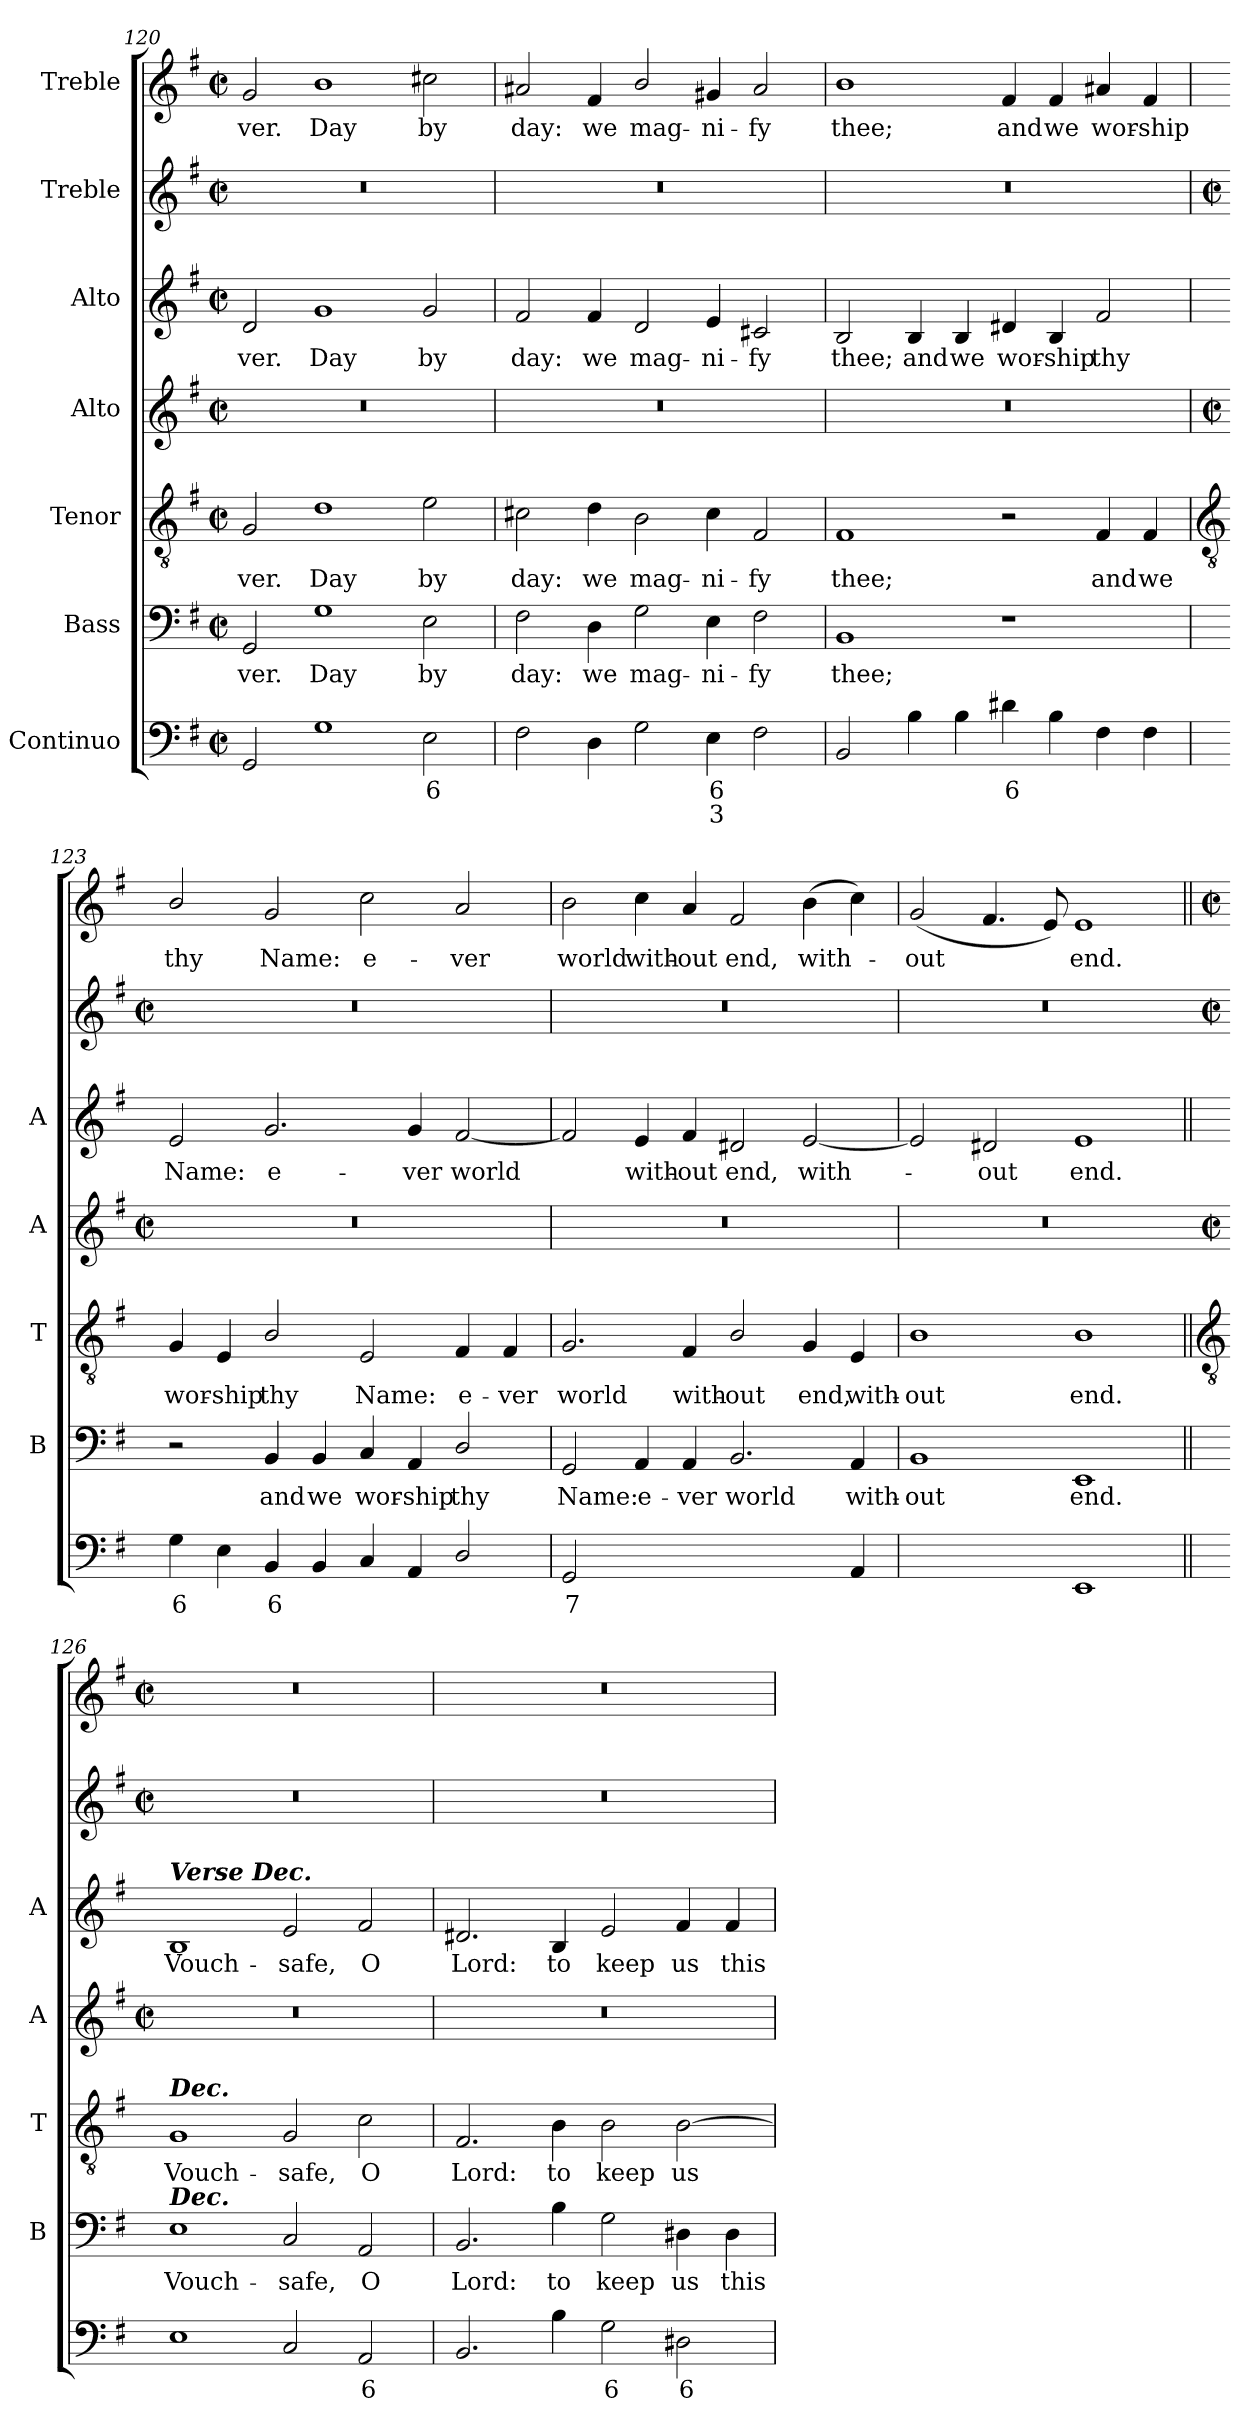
**kern	**text	**text	**kern	**text	**kern	**text	**kern	**kern	**text	**kern	**kern	**text
*part7	*part7	*part7	*part6	*part6	*part5	*part5	*part4	*part3	*part3	*part2	*part1	*part1
*staff7	*staff7	*staff7	*staff6	*staff6	*staff5	*staff5	*staff4	*staff3	*staff3	*staff2	*staff1	*staff1
*I"Continuo	*	*	*I"Bass	*	*I"Tenor	*	*I"Alto	*I"Alto	*	*I"Treble	*I"Treble	*
*	*	*	*I'B	*	*I'T	*	*I'A	*I'A	*	*	*	*
*clefF4	*	*	*clefF4	*	*clefGv2	*	*clefG2	*clefG2	*	*clefG2	*clefG2	*
*k[f#]	*	*	*k[f#]	*	*k[f#]	*	*k[f#]	*k[f#]	*	*k[f#]	*k[f#]	*
*G:	*	*	*G:	*	*G:	*	*G:	*G:	*	*G:	*G:	*
*M4/2	*	*	*M4/2	*	*M4/2	*	*M4/2	*M4/2	*	*M4/2	*M4/2	*
*met(c|)	*	*	*met(c|)	*	*met(c|)	*	*met(c|)	*met(c|)	*	*met(c|)	*met(c|)	*
=120	=120	=120	=120	=120	=120	=120	=120	=120	=120	=120	=120	=120
!	!	!	!	!LO:LY:b	!	!LO:LY:b	!	!	!LO:LY:b	!	!	!LO:LY:b
2GG	.	.	2GG	-ver.	2G	ver.	0r	2d	-ver.	0r	2g	ver.
!	!	!	!	!LO:LY:b	!	!LO:LY:b	!	!	!LO:LY:b	!	!	!LO:LY:b
1G	.	.	1G	Day	1d	Day	.	1g	Day	.	1b	Day
!	!LO:LY:b	!	!	!LO:LY:b	!	!LO:LY:b	!	!	!LO:LY:b	!	!	!LO:LY:b
2E	6	.	2E	by	2e	by	.	2g	by	.	2cc#X	by
=121	=121	=121	=121	=121	=121	=121	=121	=121	=121	=121	=121	=121
!	!	!	!	!LO:LY:b	!	!LO:LY:b	!	!	!LO:LY:b	!	!	!LO:LY:b
2F#	.	.	2F#	day:	2c#X	day:	0r	2f#	day:	0r	2a#X	day:
!	!	!	!	!LO:LY:b	!	!LO:LY:b	!	!	!LO:LY:b	!	!	!LO:LY:b
4D	.	.	4D	we	4d	we	.	4f#	we	.	4f#	we
!	!	!	!	!LO:LY:b	!	!LO:LY:b	!	!	!LO:LY:b	!	!	!LO:LY:b
2G	.	.	2G	mag-	2B	mag-	.	2d	mag-	.	2b/	mag-
!	!LO:LY:b	!LO:LY:b	!	!LO:LY:b	!	!LO:LY:b	!	!	!LO:LY:b	!	!	!LO:LY:b
4E	6	3	4E	-ni-	4c#	-ni-	.	4e	-ni-	.	4g#X	-ni-
!	!	!	!	!LO:LY:b	!	!LO:LY:b	!	!	!LO:LY:b	!	!	!LO:LY:b
2F#	.	.	2F#	-fy	2F#	-fy	.	2c#X	-fy	.	2a#	-fy
=122	=122	=122	=122	=122	=122	=122	=122	=122	=122	=122	=122	=122
!	!	!	!	!LO:LY:b	!	!LO:LY:b	!	!	!LO:LY:b	!	!	!LO:LY:b
2BB	.	.	1BB	thee;	1F#	thee;	0r	2B	thee;	0r	1b	thee;
!	!	!	!	!	!	!	!	!	!LO:LY:b	!	!	!
4B	.	.	.	.	.	.	.	4B	and	.	.	.
!	!	!	!	!	!	!	!	!	!LO:LY:b	!	!	!
4B	.	.	.	.	.	.	.	4B	we	.	.	.
!	!LO:LY:b	!	!	!	!	!	!	!	!LO:LY:b	!	!	!LO:LY:b
4d#X	6	.	1r	.	2r	.	.	4d#X	wor-	.	4f#	and
!	!	!	!	!	!	!	!	!	!LO:LY:b	!	!	!LO:LY:b
4B	.	.	.	.	.	.	.	4B	-ship	.	4f#	we
!	!	!	!	!	!	!LO:LY:b	!	!	!LO:LY:b	!	!	!LO:LY:b
4F#	.	.	.	.	4F#	and	.	2f#	thy	.	4a#X	wor-
!	!	!	!	!	!	!LO:LY:b	!	!	!	!	!	!LO:LY:b
4F#	.	.	.	.	4F#	we	.	.	.	.	4f#	-ship
!!LO:LB:g=z
=123	=123	=123	=123	=123	=123	=123	=123	=123	=123	=123	=123	=123
*	*	*	*	*	*clefGv2	*	*	*	*	*	*	*
*	*	*	*	*	*	*	*M4/2	*	*	*M4/2	*	*
*	*	*	*	*	*	*	*met(c|)	*	*	*met(c|)	*	*
!	!LO:LY:b	!	!	!	!	!LO:LY:b	!	!	!LO:LY:b	!	!	!LO:LY:b
4G	6	.	2r	.	4G	wor-	0r	2e	Name:	0r	2b/	thy
!	!	!	!	!	!	!LO:LY:b	!	!	!	!	!	!
4E	.	.	.	.	4E	-ship	.	.	.	.	.	.
!	!LO:LY:b	!	!	!LO:LY:b	!	!LO:LY:b	!	!	!LO:LY:b	!	!	!LO:LY:b
4BB	6	.	4BB	and	2B/	thy	.	2.g	e-	.	2g	Name:
!	!	!	!	!LO:LY:b	!	!	!	!	!	!	!	!
4BB	.	.	4BB	we	.	.	.	.	.	.	.	.
!	!	!	!	!LO:LY:b	!	!LO:LY:b	!	!	!	!	!	!LO:LY:b
4C	.	.	4C	wor-	2E	Name:	.	.	.	.	2cc	e-
!	!	!	!	!LO:LY:b	!	!	!	!	!LO:LY:b	!	!	!
4AA	.	.	4AA	-ship	.	.	.	4g	-ver	.	.	.
!	!	!	!	!LO:LY:b	!	!LO:LY:b	!	!	!LO:LY:b	!	!	!LO:LY:b
2D/	.	.	2D/	thy	4F#	e-	.	[2f#	world	.	2a	-ver
!	!	!	!	!	!	!LO:LY:b	!	!	!	!	!	!
.	.	.	.	.	4F#	-ver	.	.	.	.	.	.
=124	=124	=124	=124	=124	=124	=124	=124	=124	=124	=124	=124	=124
!	!LO:LY:b	!	!	!LO:LY:b	!	!LO:LY:b	!	!	!	!	!	!LO:LY:b
2GG	7	.	2GG	Name:	2.G	world	0r	2f#]	.	0r	2b	world
!	!LO:LY:b	!LO:LY:b	!	!LO:LY:b	!	!	!	!	!LO:LY:b	!	!	!LO:LY:b
[4AAyy	5	7	4AA	e-	.	.	.	4e	with-	.	4cc	with-
!	!LO:LY:b	!	!	!LO:LY:b	!	!LO:LY:b	!	!	!LO:LY:b	!	!	!LO:LY:b
4AAyy]	6	.	4AA	-ver	4F#	with-	.	4f#	-out	.	4a	-out
!	!	!	!	!LO:LY:b	!	!LO:LY:b	!	!	!LO:LY:b	!	!	!LO:LY:b
[2BByy	.	.	2.BB	world	2B/	-out	.	2d#X	end,	.	2f#	end,
!	!LO:LY:b	!LO:LY:b	!	!	!	!LO:LY:b	!	!	!LO:LY:b	!	!	!LO:LY:b
4BByy]	6	4	.	.	4G	end,	.	[2e	with-	.	(>4b	with-
!	!	!	!	!LO:LY:b	!	!LO:LY:b	!	!	!	!	!	!
4AA	.	.	4AA	with-	4E	with-	.	.	.	.	4cc)	.
=125	=125	=125	=125	=125	=125	=125	=125	=125	=125	=125	=125	=125
!	!LO:LY:b	!LO:LY:b	!	!LO:LY:b	!	!LO:LY:b	!	!	!	!	!	!LO:LY:b
[2BByy	6	4	1BB	-out	1B	-out	0r	2e]	.	0r	(<2g	out
!	!LO:LY:b	!LO:LY:b	!	!	!	!	!	!	!LO:LY:b	!	!	!
2BByy]	5	3	.	.	.	.	.	2d#X	out	.	4.f#	.
.	.	.	.	.	.	.	.	.	.	.	8e)	.
!	!	!	!	!LO:LY:b	!	!LO:LY:b	!	!	!LO:LY:b	!	!	!LO:LY:b
1EE	.	.	1EE	end.	1B	end.	.	1e	end.	.	1e	end.
!!LO:LB:g=z
=126||	=126||	=126||	=126||	=126||	=126||	=126||	=126	=126||	=126||	=126	=126||	=126||
*	*	*	*	*	*clefGv2	*	*	*	*	*	*	*
*	*	*	*	*	*	*	*M4/2	*	*	*M4/2	*M4/2	*
*	*	*	*	*	*	*	*met(c|)	*	*	*met(c|)	*met(c|)	*
!	!	!	!	!	!	!	!	!LO:TX:a:Bi:t=Verse Dec.	!	!	!	!
!	!	!	!	!	!LO:TX:a:Bi:t=Dec.	!	!	!	!	!	!	!
!	!	!	!LO:TX:a:Bi:t=Dec.	!	!	!	!	!	!	!	!	!
!	!	!	!	!LO:LY:b	!	!LO:LY:b	!	!	!LO:LY:b	!	!	!
1E	.	.	1E	Vouch-	1G	Vouch-	0r	1B	Vouch-	0r	0r	.
!	!	!	!	!LO:LY:b	!	!LO:LY:b	!	!	!LO:LY:b	!	!	!
2C	.	.	2C	-safe,	2G	-safe,	.	2e	-safe,	.	.	.
!	!LO:LY:b	!	!	!LO:LY:b	!	!LO:LY:b	!	!	!LO:LY:b	!	!	!
2AA	6	.	2AA	O	2c	O	.	2f#	O	.	.	.
=127	=127	=127	=127	=127	=127	=127	=127	=127	=127	=127	=127	=127
!	!	!	!	!LO:LY:b	!	!LO:LY:b	!	!	!LO:LY:b	!	!	!
2.BB	.	.	2.BB	Lord:	2.F#	Lord:	0r	2.d#X	Lord:	0r	0r	.
!	!	!	!	!LO:LY:b	!	!LO:LY:b	!	!	!LO:LY:b	!	!	!
4B	.	.	4B	to	4B	to	.	4B	to	.	.	.
!	!LO:LY:b	!	!	!LO:LY:b	!	!LO:LY:b	!	!	!LO:LY:b	!	!	!
2G	6	.	2G	keep	2B	keep	.	2e	keep	.	.	.
!	!LO:LY:b	!	!	!LO:LY:b	!	!LO:LY:b	!	!	!LO:LY:b	!	!	!
2D#X	6	.	4D#X	us	[2B	us	.	4f#	us	.	.	.
!	!	!	!	!LO:LY:b	!	!	!	!	!LO:LY:b	!	!	!
.	.	.	4D#	this	.	.	.	4f#	this	.	.	.
=	=	=	=	=	=	=	=	=	=	=	=	=
*-	*-	*-	*-	*-	*-	*-	*-	*-	*-	*-	*-	*-
